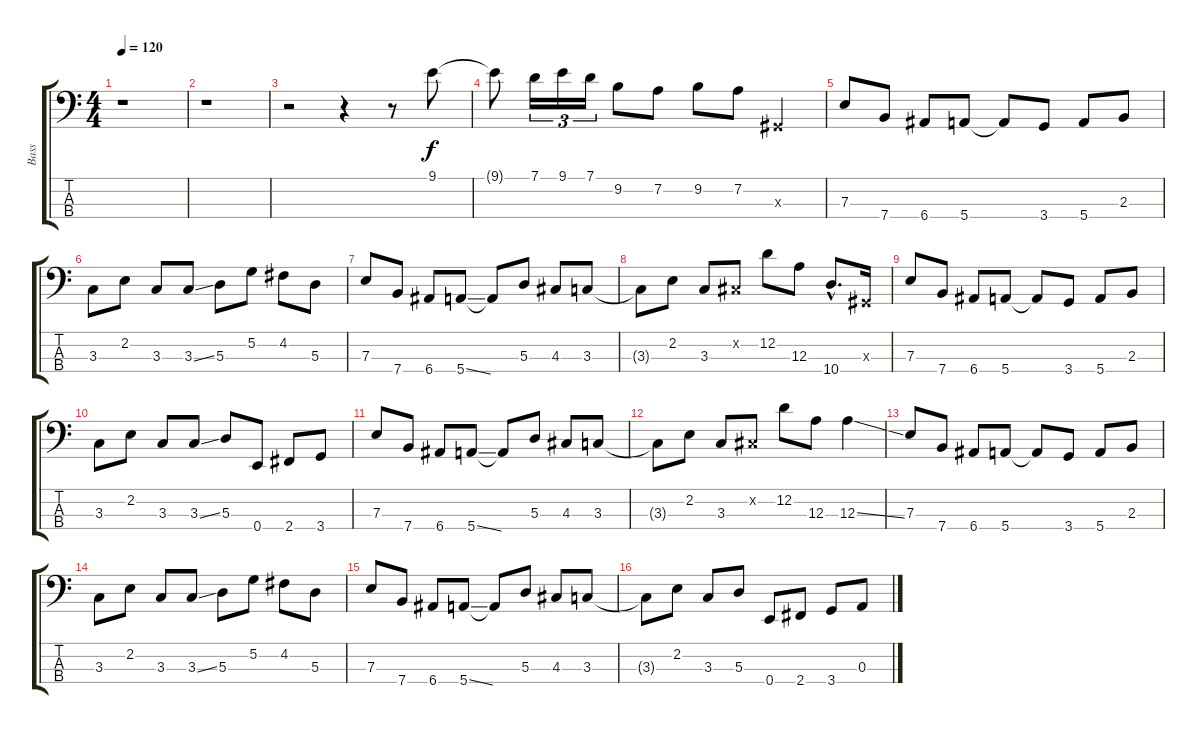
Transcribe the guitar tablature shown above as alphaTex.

\track ("Bass" "Bass") {instrument electricbassfinger}
\staff {score tabs}
\tuning (G2 D2 A1 E1) {hide}
\ts (4 4)
\tempo 120
\clef f4
\ks c
r.1{dy f instrument electricbassfinger} |
r.1 |
r.2 r.4 r.8 9.1.8 |
9.1{t}.8 7.1.16{tu (3 2)} 9.1.16{tu (3 2)} 7.1.16{tu (3 2)} 9.2.8 7.2.8 9.2.8 7.2.8 -1.3{x}.4 |
7.3.8 7.4.8 6.4.8 5.4.8 5.4{t}.8 3.4.8 5.4.8 2.3.8 |
3.3.8 2.2.8 3.3.8 3.3{ss}.8 5.3.8 5.2.8 4.2.8 5.3.8 |
7.3.8 7.4.8 6.4.8 5.4{ss}.8 5.4{t}.8 5.3.8 4.3.8 3.3.8 |
3.3{t}.8 2.2.8 3.3.8 -1.2{x}.8 12.2.8 12.3.8 10.4{hac}.8{d} -1.3{x}.16 |
7.3.8 7.4.8 6.4.8 5.4.8 5.4{t}.8 3.4.8 5.4.8 2.3.8 |
3.3.8 2.2.8 3.3.8 3.3{ss}.8 5.3.8 0.4.8 2.4.8 3.4.8 |
7.3.8 7.4.8 6.4.8 5.4{ss}.8 5.4{t}.8 5.3.8 4.3.8 3.3.8 |
3.3{t}.8 2.2.8 3.3.8 -1.2{x}.8 12.2.8 12.3.8 12.3{ss}.4 |
7.3.8 7.4.8 6.4.8 5.4.8 5.4{t}.8 3.4.8 5.4.8 2.3.8 |
3.3.8 2.2.8 3.3.8 3.3{ss}.8 5.3.8 5.2.8 4.2.8 5.3.8 |
7.3.8 7.4.8 6.4.8 5.4{ss}.8 5.4{t}.8 5.3.8 4.3.8 3.3.8 |
3.3{t}.8 2.2.8 3.3.8 5.3.8 0.4.8 2.4.8 3.4.8 0.3{ss}.8
